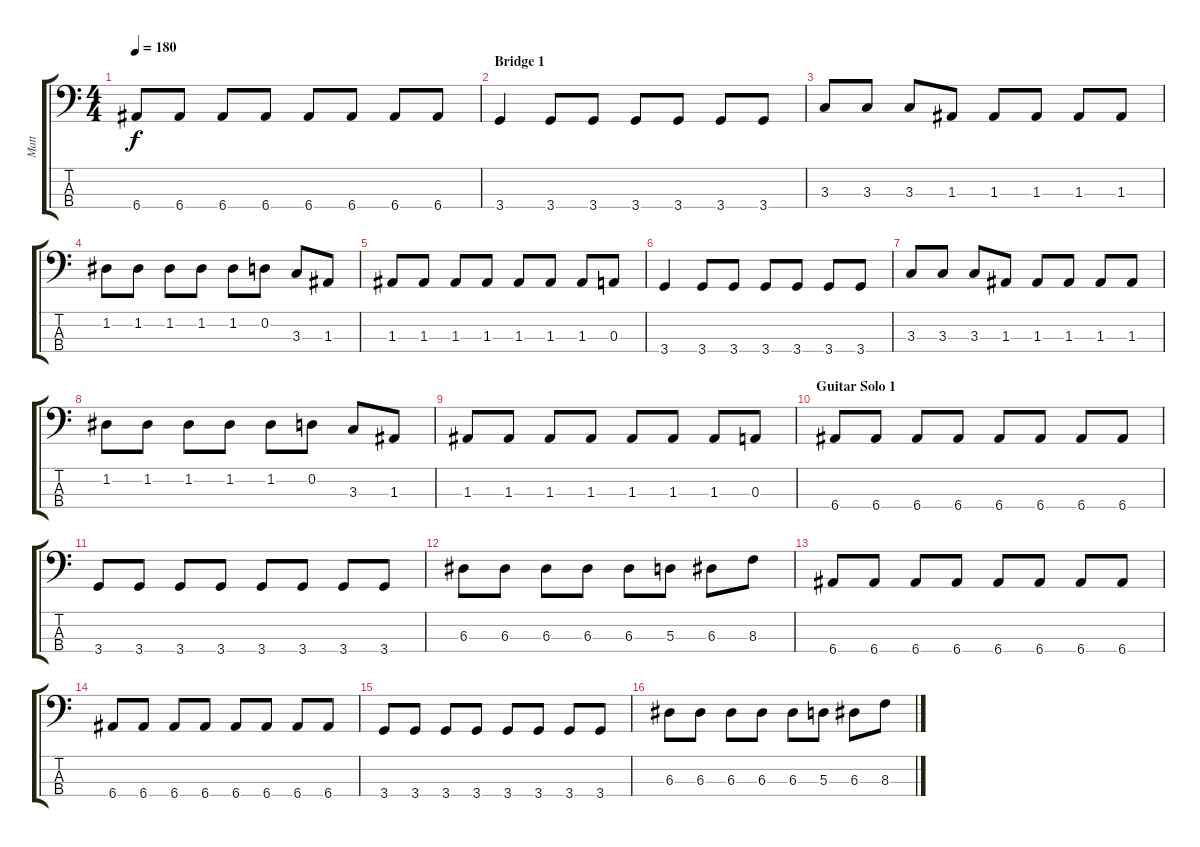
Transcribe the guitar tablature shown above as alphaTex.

\track ("Matt " "Matt ") {instrument electricbasspick}
\staff {score tabs}
\tuning (G2 D2 A1 E1) {hide}
\ts (4 4)
\tempo 180
\clef f4
\ks c
6.4.8{dy f} 6.4.8 6.4.8 6.4.8 6.4.8 6.4.8 6.4.8 6.4.8 |
\section ("" "Bridge 1")
3.4.4 3.4.8 3.4.8 3.4.8 3.4.8 3.4.8 3.4.8 |
3.3.8 3.3.8 3.3.8 1.3.8 1.3.8 1.3.8 1.3.8 1.3.8 |
1.2.8 1.2.8 1.2.8 1.2.8 1.2.8 0.2.8 3.3.8 1.3.8 |
1.3.8 1.3.8 1.3.8 1.3.8 1.3.8 1.3.8 1.3.8 0.3.8 |
3.4.4 3.4.8 3.4.8 3.4.8 3.4.8 3.4.8 3.4.8 |
3.3.8 3.3.8 3.3.8 1.3.8 1.3.8 1.3.8 1.3.8 1.3.8 |
1.2.8 1.2.8 1.2.8 1.2.8 1.2.8 0.2.8 3.3.8 1.3.8 |
1.3.8 1.3.8 1.3.8 1.3.8 1.3.8 1.3.8 1.3.8 0.3.8 |
\section ("" "Guitar Solo 1")
6.4.8 6.4.8 6.4.8 6.4.8 6.4.8 6.4.8 6.4.8 6.4.8 |
3.4.8 3.4.8 3.4.8 3.4.8 3.4.8 3.4.8 3.4.8 3.4.8 |
6.3.8 6.3.8 6.3.8 6.3.8 6.3.8 5.3.8 6.3.8 8.3.8 |
6.4.8 6.4.8 6.4.8 6.4.8 6.4.8 6.4.8 6.4.8 6.4.8 |
6.4.8 6.4.8 6.4.8 6.4.8 6.4.8 6.4.8 6.4.8 6.4.8 |
3.4.8 3.4.8 3.4.8 3.4.8 3.4.8 3.4.8 3.4.8 3.4.8 |
6.3.8 6.3.8 6.3.8 6.3.8 6.3.8 5.3.8 6.3.8 8.3.8
